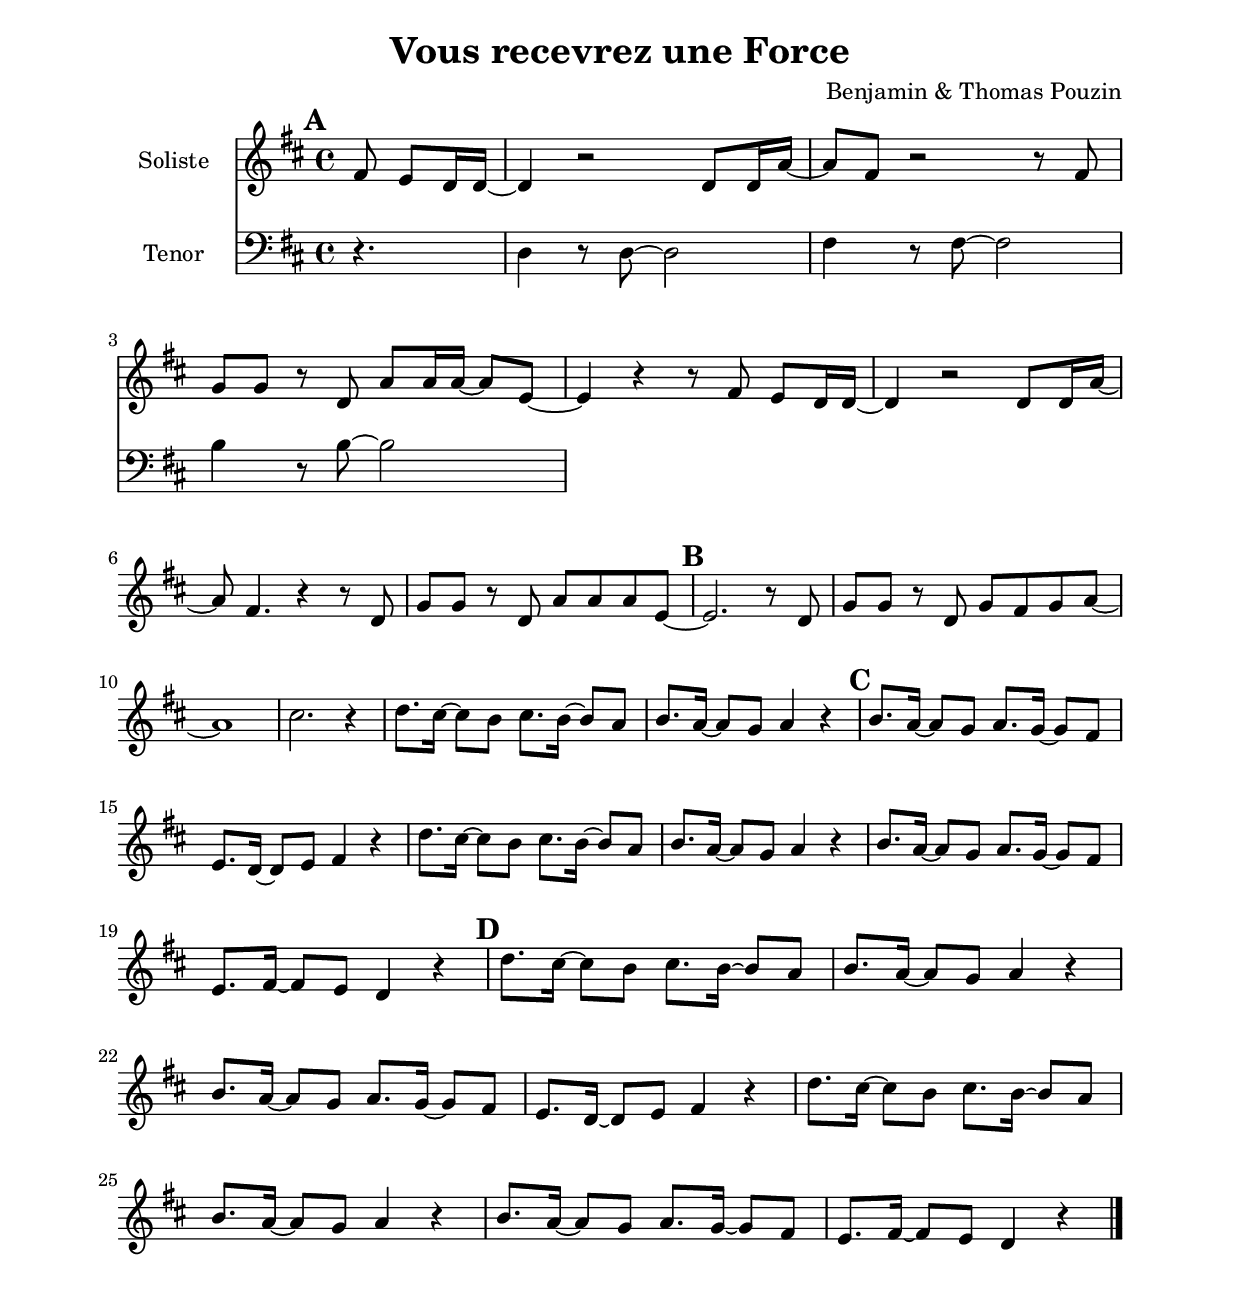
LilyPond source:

\version "2.22.1"
\language "italiano"

\header {
  title = "Vous recevrez une Force"
  composer = "Benjamin & Thomas Pouzin"
}

\include "Music.ly"
\include "../../../utilities.ly"

%-------------------- couplet -------------------

\book{
  \paper {
    left-margin = 20\mm
    right-margin = 20\mm
    top-margin = 20\mm
    bottom-margin = 20\mm
  }
  
  \score {
    <<
      \new Staff \with { instrumentName = "Soliste" midiInstrument = "choir aahs" } { \solisteChorus }
      %\new Staff \with { instrumentName = "Soprano 1" midiInstrument = "choir aahs" } { \sopranoAChorus }
      %\new Staff \with { instrumentName = "Soprano 2" midiInstrument = "choir aahs" } { \sopranoBChorus }
      %\new Staff \with { instrumentName = "Alto" midiInstrument = "choir aahs" } { \altoChorus }
      \new Staff \with { instrumentName = "Tenor" midiInstrument = "choir aahs" } { \clef bass \tenorChorus }
      %\new Staff \with { instrumentName = "Basse" midiInstrument = "choir aahs" } { \clef bass \bassChorus }
    >>
    \layout { 
      indent = 2\cm
      \override BreathingSign.text = \markup { \musicglyph "comma" }
    }
    \midi {
      \tempo 4=120
    }
  }
}
